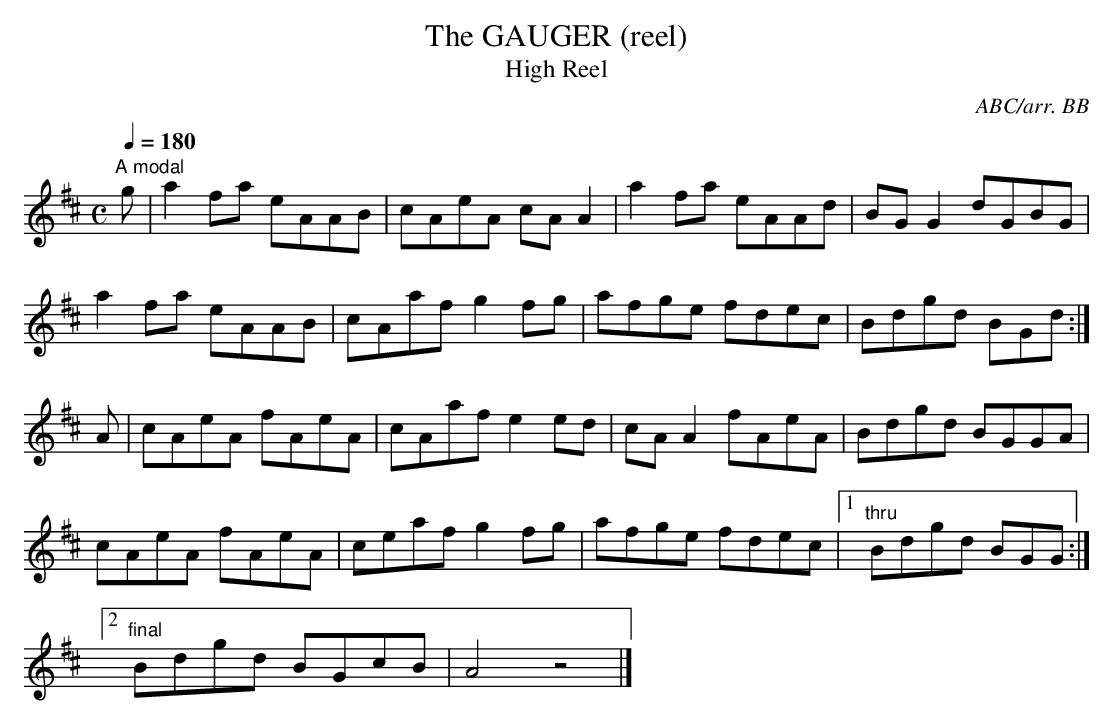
X:1
T:GAUGER (reel), The
T:High Reel
C:ABC/arr. BB
M:C
L:1/8
Q:1/4=180
K:D
"A modal"
g|a2fa eAAB|cAeA cAA2|a2fa eAAd|BGG2 dGBG|
a2fa eAAB|cAaf g2fg|afge fdec|Bdgd BGd:|
A|cAeA fAeA|cAaf e2ed|cAA2 fAeA|Bdgd BGGA|
cAeA fAeA|ceaf g2fg|afge fdec|1 "thru"Bdgd BGG:|
[2 "final"Bdgd BGcB|A4z4|]
